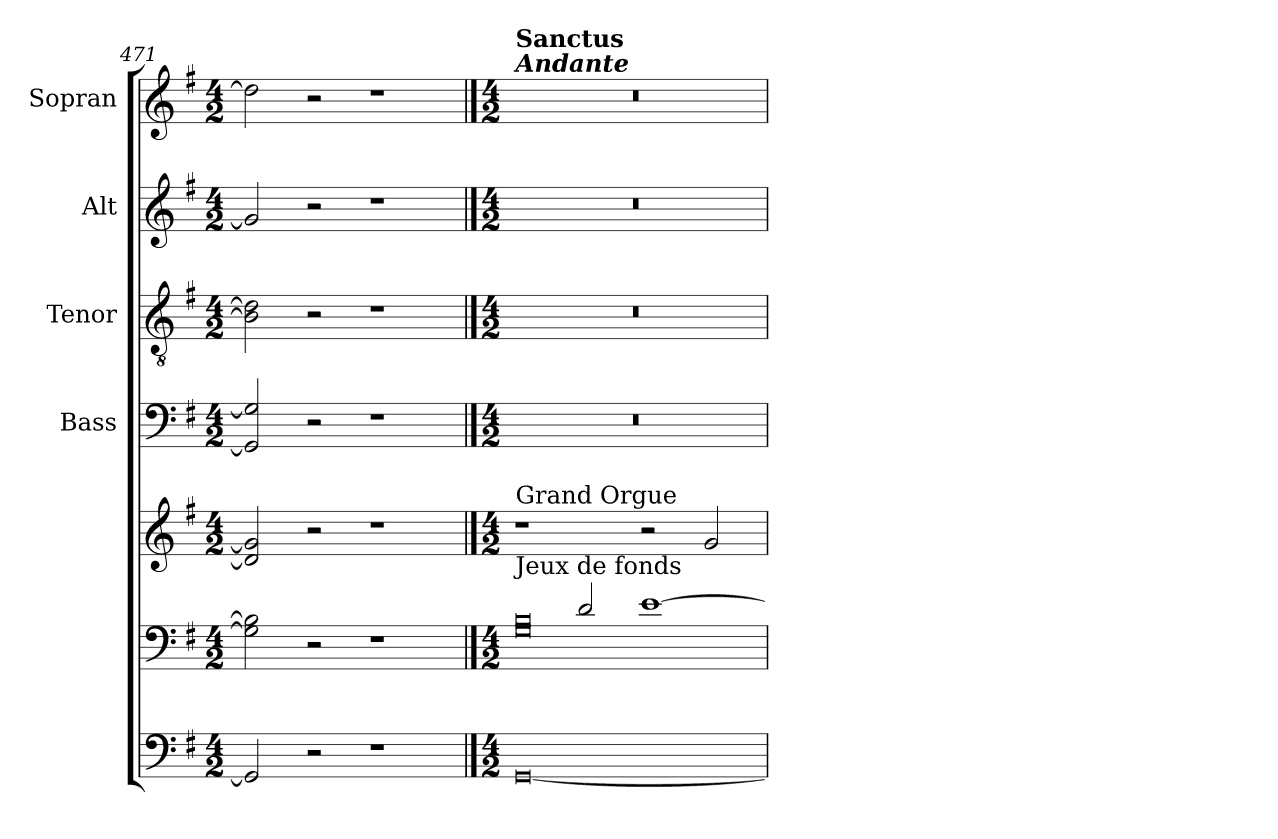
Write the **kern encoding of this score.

**kern	**kern	**kern	**kern	**kern	**kern	**kern
*part6	*part5	*part5	*part4	*part3	*part2	*part1
*staff7	*staff6	*staff5	*staff4	*staff3	*staff2	*staff1
*	*	*	*I"Bass	*I"Tenor	*I"Alt	*I"Sopran
*	*	*	*I'B.	*I'T.	*I'A.	*I'S.
*clefF4	*clefF4	*clefG2	*clefF4	*clefGv2	*clefG2	*clefG2
*k[f#]	*k[f#]	*k[f#]	*k[f#]	*k[f#]	*k[f#]	*k[f#]
*G:	*G:	*G:	*G:	*G:	*G:	*G:
*M4/2	*M4/2	*M4/2	*M4/2	*M4/2	*M4/2	*M4/2
=471	=471	=471	=471	=471	=471	=471
2GG/]	2G\] 2B\]	2d/] 2g/]	2GG/] 2G/]	2B\] 2d\]	2g/]	2dd\]
2r	2r	2r	2r	2r	2r	2r
1r	1r	1r	1r	1r	1r	1r
!!LO:PB:g=z
==472	==472	==472	==472	==472	==472	==472
*M4/2	*M4/2	*M4/2	*M4/2	*M4/2	*M4/2	*M4/2
*	*^	*	*	*	*	*
!	!	!	!	!	!	!	!LO:TX:a:Bi:t=Andante
!	!	!	!	!	!	!	!LO:TX:a:B:t=Sanctus
!	!	!	!LO:TX:a:t=Grand Orgue	!	!	!	!
!	!	!	!LO:TX:b:t=Jeux de fonds	!	!	!	!
[0GG	2ryy	0G 0B	1r	0r	0r	0r	0r
.	2d/	.	.	.	.	.	.
.	[>1e	.	2r	.	.	.	.
.	.	.	2g/	.	.	.	.
*	*v	*v	*	*	*	*	*
=	=	=	=	=	=	=
*-	*-	*-	*-	*-	*-	*-
